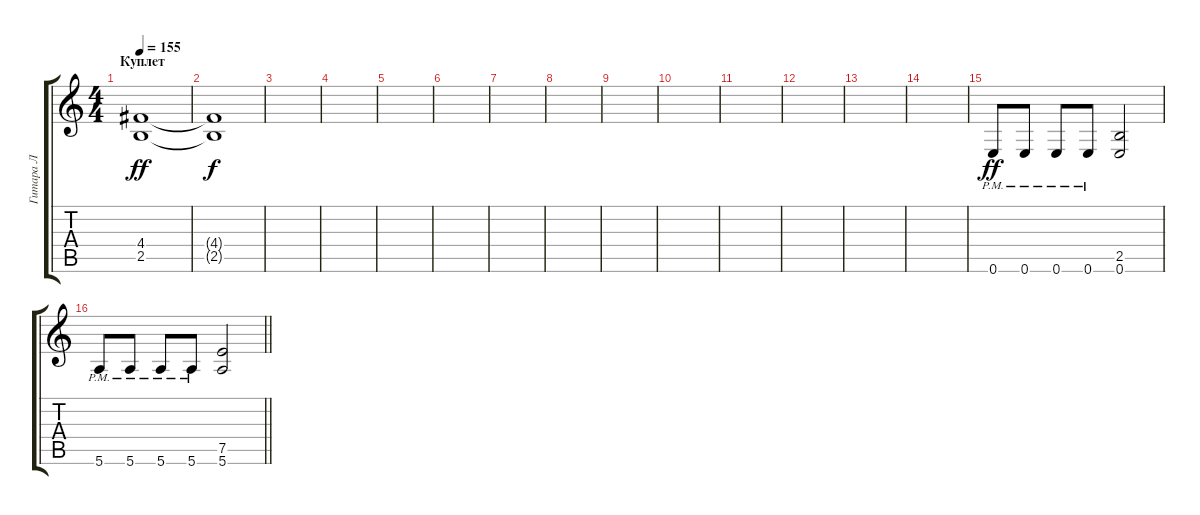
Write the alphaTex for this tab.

\track ("Гитара Л" "Гитара Л") {instrument distortionguitar}
\staff {score tabs}
\tuning (E4 B3 G3 D3 A2 E2) {hide}
\ts (4 4)
\section ("" "Куплет")
\tempo 155
\clef g2
\ks c
(4.4 2.5).1{dy ff volume 0} |
(4.4{t} 2.5{t}).1{dy f} |
|
|
|
|
|
|
|
|
|
|
|
|
0.6{pm}.8{dy ff volume 12} 0.6{pm}.8 0.6{pm}.8 0.6{pm}.8 (2.5 0.6).2 |
\barLineRight lightlight
5.6{pm}.8 5.6{pm}.8 5.6{pm}.8 5.6{pm}.8 (7.5 5.6).2
